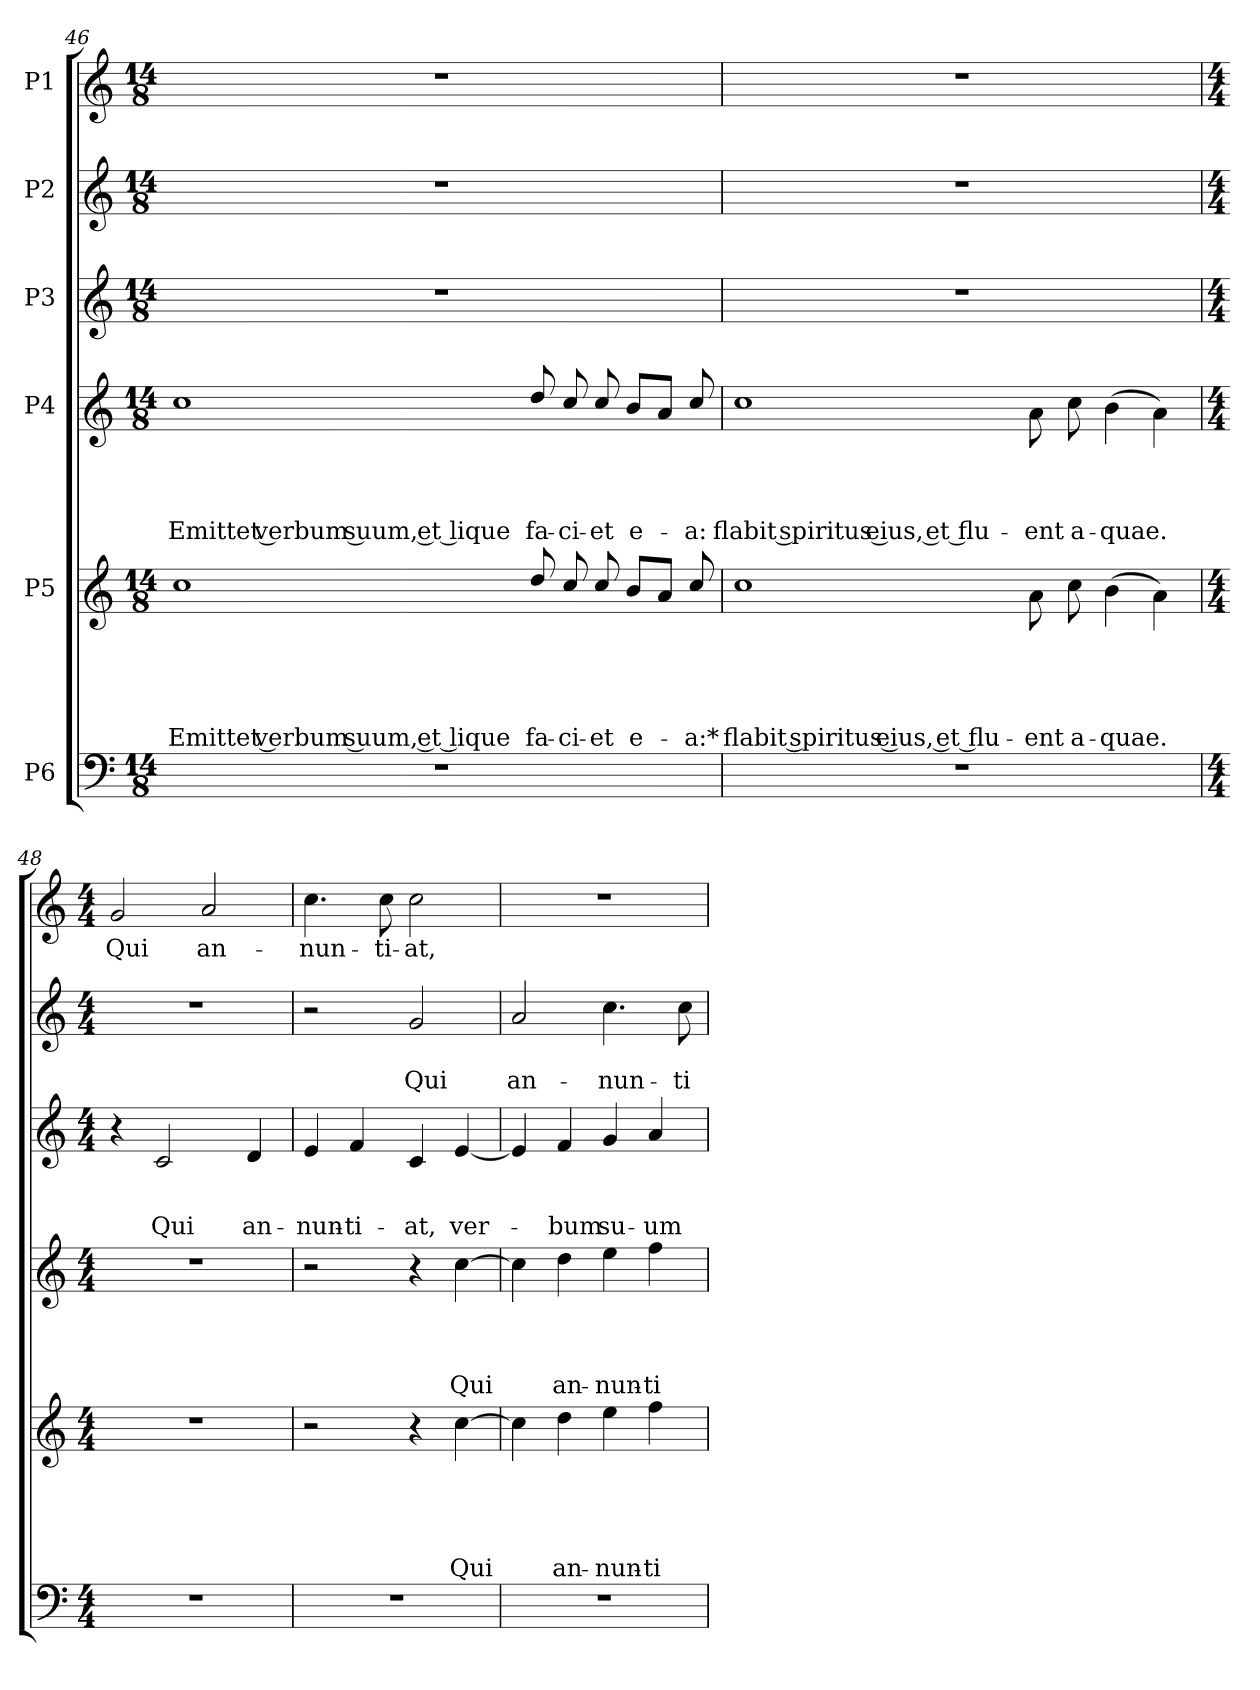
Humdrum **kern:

**kern	**kern	**text	**text	**text	**text	**text	**kern	**text	**text	**text	**text	**kern	**text	**text	**text	**kern	**text	**text	**kern	**text
*part6	*part5	*part5	*part5	*part5	*part5	*part5	*part4	*part4	*part4	*part4	*part4	*part3	*part3	*part3	*part3	*part2	*part2	*part2	*part1	*part1
*staff6	*staff5	*staff5	*staff5	*staff5	*staff5	*staff5	*staff4	*staff4	*staff4	*staff4	*staff4	*staff3	*staff3	*staff3	*staff3	*staff2	*staff2	*staff2	*staff1	*staff1
*I"P6	*I"P5	*	*	*	*	*	*I"P4	*	*	*	*	*I"P3	*	*	*	*I"P2	*	*	*I"P1	*
!!LO:LB:g=z
*clefF4	*clefG2	*	*	*	*	*	*clefG2	*	*	*	*	*clefG2	*	*	*	*clefG2	*	*	*clefG2	*
*	*ITrd7c12	*	*	*	*	*	*ITrd7c12	*	*	*	*	*	*	*	*	*	*	*	*	*
*k[]	*k[]	*	*	*	*	*	*k[]	*	*	*	*	*k[]	*	*	*	*k[]	*	*	*k[]	*
*C:	*C:	*	*	*	*	*	*C:	*	*	*	*	*C:	*	*	*	*C:	*	*	*C:	*
*M14/8	*M14/8	*	*	*	*	*	*M14/8	*	*	*	*	*M14/8	*	*	*	*M14/8	*	*	*M14/8	*
=46	=46	=46	=46	=46	=46	=46	=46	=46	=46	=46	=46	=46	=46	=46	=46	=46	=46	=46	=46	=46
!	!	!	!	!	!	!LO:LY:b	!	!	!	!	!LO:LY:b	!LO:N:vis=1	!	!	!	!LO:N:vis=1	!	!	!LO:N:vis=1	!
1..r	1c	.	.	.	.	Emittet verbum suum, et lique	1c	.	.	.	Emittet verbum suum, et lique	1..r	.	.	.	1..r	.	.	1..r	.
!	!	!	!	!	!	!LO:LY:b	!	!	!	!	!LO:LY:b	!	!	!	!	!	!	!	!	!
.	8d/	.	.	.	.	fa-	8d/	.	.	.	fa-	.	.	.	.	.	.	.	.	.
!	!	!	!	!	!	!LO:LY:b	!	!	!	!	!LO:LY:b	!	!	!	!	!	!	!	!	!
.	8c/	.	.	.	.	-ci-	8c/	.	.	.	-ci-	.	.	.	.	.	.	.	.	.
!	!	!	!	!	!	!LO:LY:b	!	!	!	!	!LO:LY:b	!	!	!	!	!	!	!	!	!
.	8c/	.	.	.	.	-et	8c/	.	.	.	-et	.	.	.	.	.	.	.	.	.
!	!	!	!	!	!	!LO:LY:b	!	!	!	!	!LO:LY:b	!	!	!	!	!	!	!	!	!
.	8B/L	.	.	.	.	e-	8B/L	.	.	.	e-	.	.	.	.	.	.	.	.	.
.	8A/J	.	.	.	.	.	8A/J	.	.	.	.	.	.	.	.	.	.	.	.	.
!	!	!	!	!	!	!LO:LY:b	!	!	!	!	!LO:LY:b	!	!	!	!	!	!	!	!	!
.	8c/	.	.	.	.	-a:*	8c/	.	.	.	-a:	.	.	.	.	.	.	.	.	.
=47	=47	=47	=47	=47	=47	=47	=47	=47	=47	=47	=47	=47	=47	=47	=47	=47	=47	=47	=47	=47
!	!	!	!	!	!	!LO:LY:b	!	!	!	!	!LO:LY:b	!LO:N:vis=1	!	!	!	!LO:N:vis=1	!	!	!LO:N:vis=1	!
1..r	1c	.	.	.	.	flabit spiritus eius, et flu-	1c	.	.	.	flabit spiritus eius, et flu-	1..r	.	.	.	1..r	.	.	1..r	.
!	!	!	!	!	!	!LO:LY:b	!	!	!	!	!LO:LY:b	!	!	!	!	!	!	!	!	!
.	8A\	.	.	.	.	-ent	8A\	.	.	.	-ent	.	.	.	.	.	.	.	.	.
!	!	!	!	!	!	!LO:LY:b	!	!	!	!	!LO:LY:b	!	!	!	!	!	!	!	!	!
.	8c\	.	.	.	.	a-	8c\	.	.	.	a-	.	.	.	.	.	.	.	.	.
!	!	!	!	!	!	!LO:LY:b	!	!	!	!	!LO:LY:b	!	!	!	!	!	!	!	!	!
.	(>4B\	.	.	.	.	-quae.	(>4B\	.	.	.	-quae.	.	.	.	.	.	.	.	.	.
.	4A\)	.	.	.	.	.	4A\)	.	.	.	.	.	.	.	.	.	.	.	.	.
!!LO:PB:g=z
=48	=48	=48	=48	=48	=48	=48	=48	=48	=48	=48	=48	=48	=48	=48	=48	=48	=48	=48	=48	=48
*M4/4	*M4/4	*	*	*	*	*	*M4/4	*	*	*	*	*M4/4	*	*	*	*M4/4	*	*	*M4/4	*
!	!	!	!	!	!	!	!	!	!	!	!	!	!	!	!	!	!	!	!	!LO:LY:b
1r	1r	.	.	.	.	.	1r	.	.	.	.	4r	.	.	.	1r	.	.	2g/	Qui
!	!	!	!	!	!	!	!	!	!	!	!	!	!	!	!LO:LY:b	!	!	!	!	!
.	.	.	.	.	.	.	.	.	.	.	.	2c/	.	.	Qui	.	.	.	.	.
!	!	!	!	!	!	!	!	!	!	!	!	!	!	!	!	!	!	!	!	!LO:LY:b
.	.	.	.	.	.	.	.	.	.	.	.	.	.	.	.	.	.	.	2a/	an-
!	!	!	!	!	!	!	!	!	!	!	!	!	!	!	!LO:LY:b	!	!	!	!	!
.	.	.	.	.	.	.	.	.	.	.	.	4d/	.	.	an-	.	.	.	.	.
=49	=49	=49	=49	=49	=49	=49	=49	=49	=49	=49	=49	=49	=49	=49	=49	=49	=49	=49	=49	=49
!	!	!	!	!	!	!	!	!	!	!	!	!	!	!	!LO:LY:b	!	!	!	!	!LO:LY:b
1r	2r	.	.	.	.	.	2r	.	.	.	.	4e/	.	.	-nun-	2r	.	.	4.cc\	-nun-
!	!	!	!	!	!	!	!	!	!	!	!	!	!	!	!LO:LY:b	!	!	!	!	!
.	.	.	.	.	.	.	.	.	.	.	.	4f/	.	.	-ti-	.	.	.	.	.
!	!	!	!	!	!	!	!	!	!	!	!	!	!	!	!	!	!	!	!	!LO:LY:b
.	.	.	.	.	.	.	.	.	.	.	.	.	.	.	.	.	.	.	8cc\	-ti-
!	!	!	!	!	!	!	!	!	!	!	!	!	!	!	!LO:LY:b	!	!	!LO:LY:b	!	!LO:LY:b
.	4r	.	.	.	.	.	4r	.	.	.	.	4c/	.	.	-at,	2g/	.	Qui	2cc\	-at,
!	!	!	!	!	!	!LO:LY:b	!	!	!	!	!LO:LY:b	!	!	!	!LO:LY:b	!	!	!	!	!
.	[>4c\	.	.	.	.	Qui	[>4c\	.	.	.	Qui	[<4e/	.	.	ver-	.	.	.	.	.
=50	=50	=50	=50	=50	=50	=50	=50	=50	=50	=50	=50	=50	=50	=50	=50	=50	=50	=50	=50	=50
!	!	!	!	!	!	!	!	!	!	!	!	!	!	!	!	!	!	!LO:LY:b	!	!
1r	4c\]	.	.	.	.	.	4c\]	.	.	.	.	4e/]	.	.	.	2a/	.	an-	1r	.
!	!	!	!	!	!	!LO:LY:b	!	!	!	!	!LO:LY:b	!	!	!	!LO:LY:b	!	!	!	!	!
.	4d\	.	.	.	.	an-	4d\	.	.	.	an-	4f/	.	.	-bum	.	.	.	.	.
!	!	!	!	!	!	!LO:LY:b	!	!	!	!	!LO:LY:b	!	!	!	!LO:LY:b	!	!	!LO:LY:b	!	!
.	4e\	.	.	.	.	-nun-	4e\	.	.	.	-nun-	4g/	.	.	su-	4.cc\	.	-nun-	.	.
!	!	!	!	!	!	!LO:LY:b	!	!	!	!	!LO:LY:b	!	!	!	!LO:LY:b	!	!	!	!	!
.	4f\	.	.	.	.	-ti-	4f\	.	.	.	-ti-	4a/	.	.	-um	.	.	.	.	.
!	!	!	!	!	!	!	!	!	!	!	!	!	!	!	!	!	!	!LO:LY:b	!	!
.	.	.	.	.	.	.	.	.	.	.	.	.	.	.	.	8cc\	.	-ti-	.	.
=	=	=	=	=	=	=	=	=	=	=	=	=	=	=	=	=	=	=	=	=
*-	*-	*-	*-	*-	*-	*-	*-	*-	*-	*-	*-	*-	*-	*-	*-	*-	*-	*-	*-	*-
